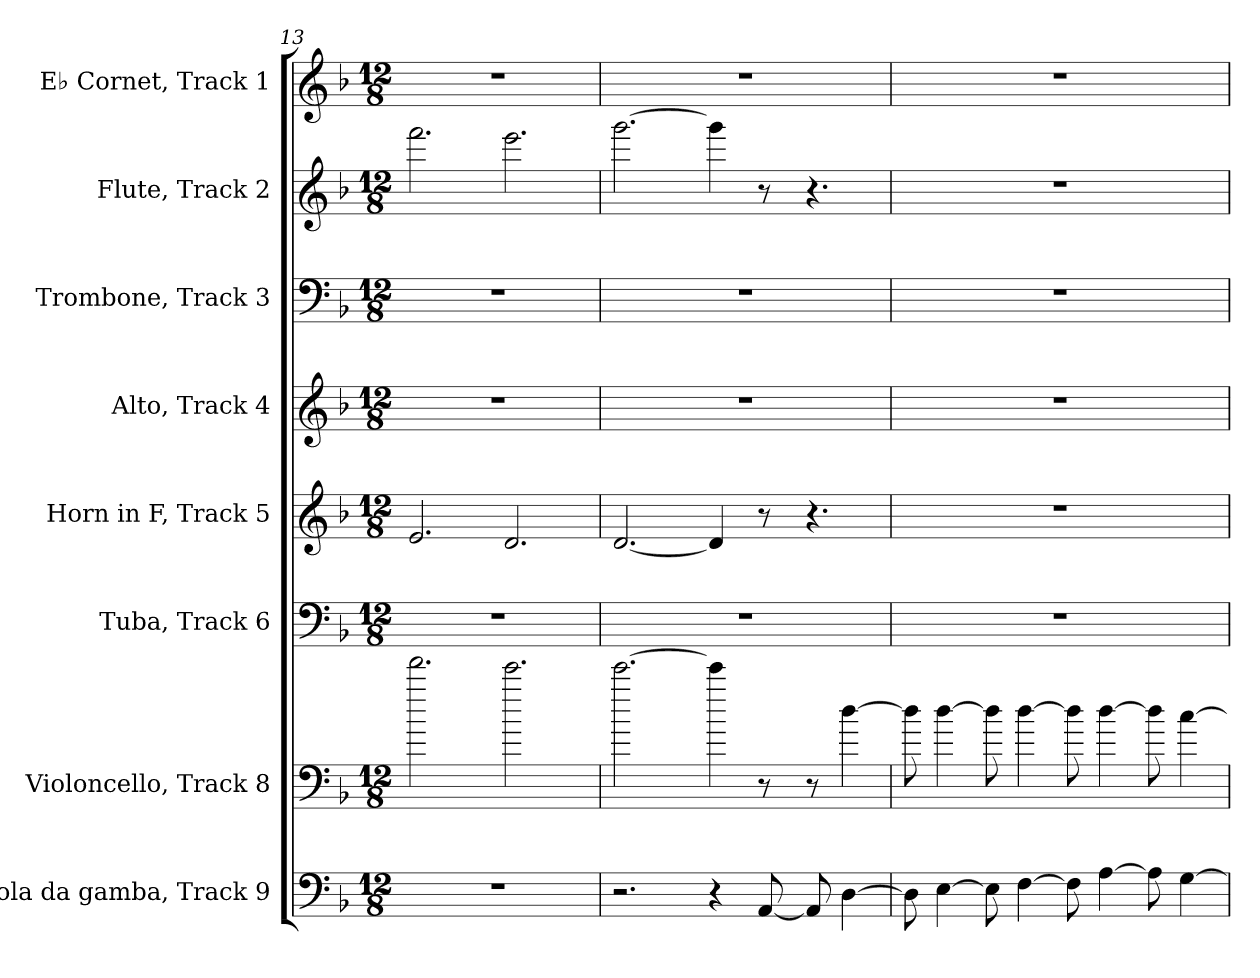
**kern	**kern	**kern	**kern	**kern	**kern	**kern	**kern
*part8	*part7	*part6	*part5	*part4	*part3	*part2	*part1
*staff8	*staff7	*staff6	*staff5	*staff4	*staff3	*staff2	*staff1
*I"Viola da gamba, Track 9	*I"Violoncello, Track 8	*I"Tuba, Track 6	*I"Horn in F, Track 5	*I"Alto, Track 4	*I"Trombone, Track 3	*I"Flute, Track 2	*I"E♭ Cornet, Track 1
*I'Vla. d. g.	*I'Vc.	*I'Tba.	*	*I'A.	*I'Tbn.	*I'Fl.	*I'E♭ Cnt.
*clefF4	*clefF4	*clefF4	*clefG2	*clefG2	*clefF4	*clefG2	*clefG2
*	*	*	*ITrd4c7	*	*	*	*ITrd-2c-3
*k[b-]	*k[b-]	*k[b-]	*k[b-e-]	*k[b-]	*k[b-]	*k[b-]	*k[b-e-a-d-]
*M12/8	*M12/8	*M12/8	*M12/8	*M12/8	*M12/8	*M12/8	*M12/8
=13	=13	=13	=13	=13	=13	=13	=13
1.r	2.fff\	1.r	2.A/	1.r	1.r	2.fff\	1.r
.	2.eee\	.	2.G/	.	.	2.eee\	.
!!LO:PB:g=z
=14	=14	=14	=14	=14	=14	=14	=14
2.r	[2.eee\	1.r	[2.G/	1.r	1.r	[2.ggg\	1.r
4r	4eee\]	.	4G/]	.	.	4ggg\]	.
[8AA/	8r	.	8r	.	.	8r	.
8AA/]	8r	.	4.r	.	.	4.r	.
[4D\	[4dd\	.	.	.	.	.	.
=15	=15	=15	=15	=15	=15	=15	=15
8D\]	8dd\]	1.r	1.r	1.r	1.r	1.r	1.r
[4E\	[4dd\	.	.	.	.	.	.
8E\]	8dd\]	.	.	.	.	.	.
[4F\	[4dd\	.	.	.	.	.	.
8F\]	8dd\]	.	.	.	.	.	.
[4A\	[4dd\	.	.	.	.	.	.
8A\]	8dd\]	.	.	.	.	.	.
[4G\	[4cc\	.	.	.	.	.	.
=	=	=	=	=	=	=	=
*-	*-	*-	*-	*-	*-	*-	*-
